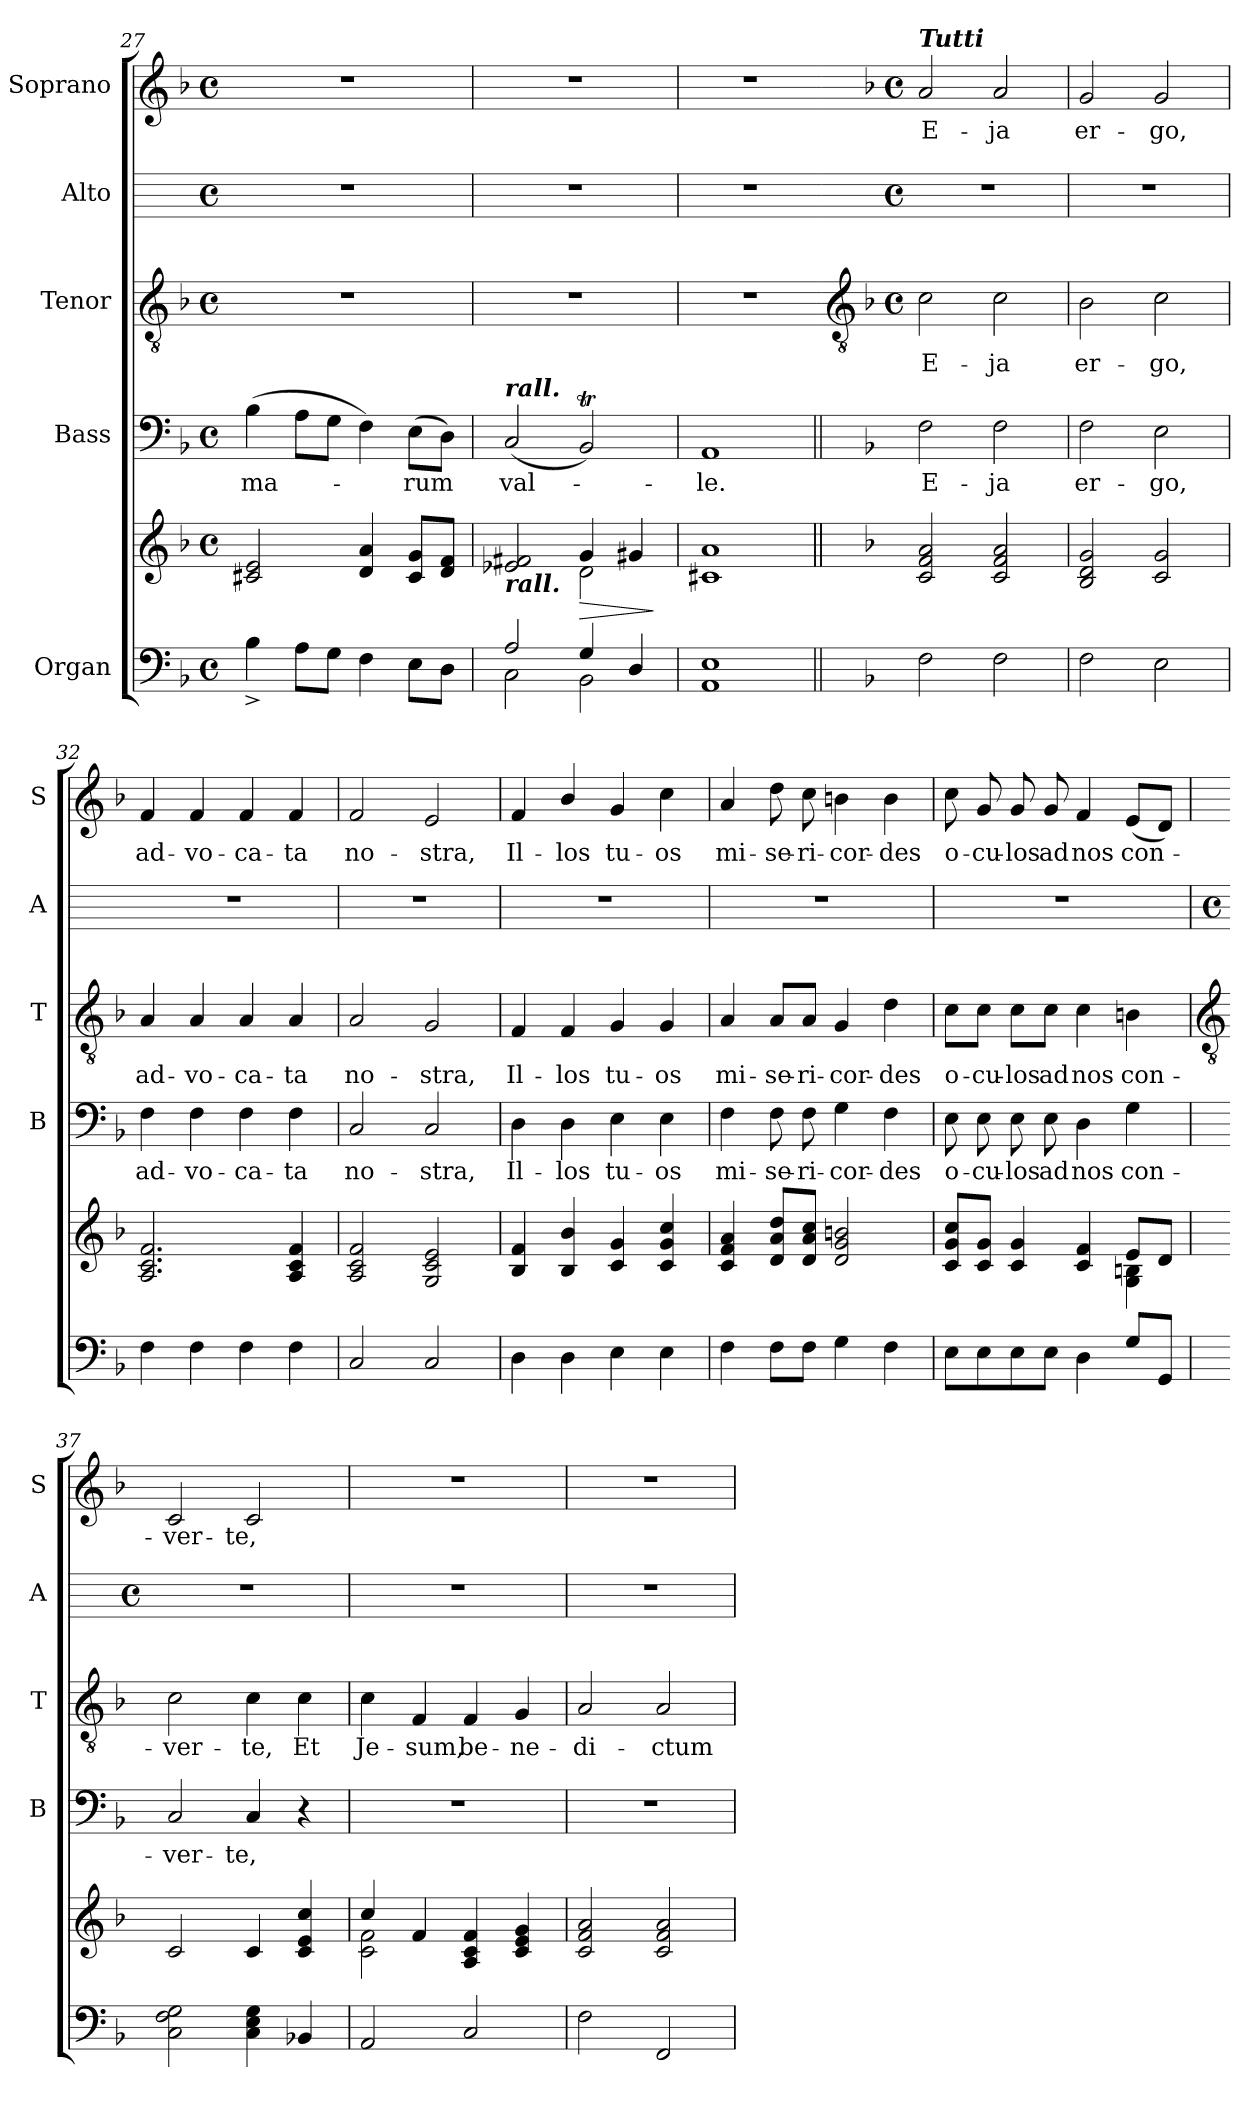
**kern	**kern	**dynam	**kern	**text	**kern	**text	**kern	**kern	**text
*part5	*part5	*part5	*part4	*part4	*part3	*part3	*part2	*part1	*part1
*staff6	*staff5	*staff5/6	*staff4	*staff4	*staff3	*staff3	*staff2	*staff1	*staff1
*I"Organ	*	*	*I"Bass	*	*I"Tenor	*	*I"Alto	*I"Soprano	*
*	*	*	*I'B	*	*I'T	*	*I'A	*I'S	*
*clefF4	*clefG2	*	*clefF4	*	*clefGv2	*	*	*clefG2	*
*k[b-]	*k[b-]	*	*k[b-]	*	*k[b-]	*	*	*k[b-]	*
*F:	*F:	*	*F:	*	*F:	*	*	*F:	*
*M4/4	*M4/4	*	*M4/4	*	*M4/4	*	*M4/4	*M4/4	*
*met(c)	*met(c)	*	*met(c)	*	*met(c)	*	*met(c)	*met(c)	*
=27	=27	=27	=27	=27	=27	=27	=27	=27	=27
*^	*^	*	*	*	*	*	*	*	*
!	!	!	!	!	!	!LO:LY:b	!	!	!	!	!
1ryy	4B-^\	2c#X/ 2e/	1ryy	.	(>4B-	-ma-	1r	.	1r	1r	.
.	8A\L	.	.	.	8AL	.	.	.	.	.	.
.	8G\J	.	.	.	8GJ	.	.	.	.	.	.
.	4F\	4d/ 4a/	.	.	4F)	.	.	.	.	.	.
!	!	!	!	!	!	!LO:LY:b	!	!	!	!	!
.	8E\L	8c#/ 8g/L	.	.	(>8EL	rum	.	.	.	.	.
.	8D\J	8d/ 8f/J	.	.	8DJ)	.	.	.	.	.	.
=28	=28	=28	=28	=28	=28	=28	=28	=28	=28	=28	=28
!	!	!	!	!	!LO:TX:a:Bi:t=rall.	!	!	!	!	!	!
!	!	!LO:TX:b:Bi:t=rall.	!	!	!	!	!	!	!	!	!
!	!	!	!	!	!	!LO:LY:b	!	!	!	!	!
2A/	2C\	2e-X/ 2f#X/	2ryy	.	(<2C	val-	1r	.	1r	1r	.
!	!	!	!	!LO:HP:b	!	!	!	!	!	!	!
4G/	2BB-\	4g/	2d\	>	2BB-T)	.	.	.	.	.	.
4D/	.	4g#X/	.	.	.	.	.	.	.	.	.
*v	*v	*	*	*	*	*	*	*	*	*	*
*	*v	*v	*	*	*	*	*	*	*	*
.	.	]	.	.	.	.	.	.	.
=29	=29	=29	=29	=29	=29	=29	=29	=29	=29
*^	*^	*	*	*	*	*	*	*	*
!	!	!	!	!	!	!LO:LY:b	!	!	!	!	!
1E/	1AA\	1a/	1c#X\	.	1AA	le.	1r	.	1r	1r	.
*v	*v	*	*	*	*	*	*	*	*	*	*
!!LO:LB:g=z
=30||	=30||	=30||	=30	=30||	=30	=30	=30	=30	=30	=30
*	*	*	*	*	*	*clefGv2	*	*	*	*
*	*	*	*	*	*	*k[b-]	*	*	*k[b-]	*
*	*	*	*	*	*	*F:	*	*	*F:	*
*	*	*	*	*	*	*M4/4	*	*M4/4	*M4/4	*
*	*	*	*	*	*	*met(c)	*	*met(c)	*met(c)	*
*^	*	*	*	*	*	*	*	*	*	*
!	!	!	!	!	!	!	!	!	!	!LO:TX:a:Bi:t=Tutti	!
!	!	!	!	!	!	!LO:LY:b	!	!LO:LY:b	!	!	!LO:LY:b
*v	*v	*	*	*	*	*	*	*	*	*	*
2F	2c/ 2f/ 2a/	1ryy	.	2F	E-	2c	E-	1r	2a	E-
!	!	!	!	!	!LO:LY:b	!	!LO:LY:b	!	!	!LO:LY:b
2F	2c/ 2f/ 2a/	.	.	2F	-ja	2c	-ja	.	2a	-ja
=31	=31	=31	=31	=31	=31	=31	=31	=31	=31	=31
!	!	!	!	!	!LO:LY:b	!	!LO:LY:b	!	!	!LO:LY:b
2F	2B-/ 2d/ 2g/	1ryy	.	2F	er-	2B-	er-	1r	2g	er-
!	!	!	!	!	!LO:LY:b	!	!LO:LY:b	!	!	!LO:LY:b
2E	2c/ 2g/	.	.	2E	-go,	2c	-go,	.	2g	-go,
=32	=32	=32	=32	=32	=32	=32	=32	=32	=32	=32
!	!	!	!	!	!LO:LY:b	!	!LO:LY:b	!	!	!LO:LY:b
4F	2.A/ 2.c/ 2.f/	1ryy	.	4F	ad-	4A	ad-	1r	4f	ad-
!	!	!	!	!	!LO:LY:b	!	!LO:LY:b	!	!	!LO:LY:b
4F	.	.	.	4F	-vo-	4A	-vo-	.	4f	-vo-
!	!	!	!	!	!LO:LY:b	!	!LO:LY:b	!	!	!LO:LY:b
4F	.	.	.	4F	-ca-	4A	-ca-	.	4f	-ca-
!	!	!	!	!	!LO:LY:b	!	!LO:LY:b	!	!	!LO:LY:b
4F	4A/ 4c/ 4f/	.	.	4F	-ta	4A	-ta	.	4f	-ta
=33	=33	=33	=33	=33	=33	=33	=33	=33	=33	=33
!	!	!	!	!	!LO:LY:b	!	!LO:LY:b	!	!	!LO:LY:b
2C	2A/ 2c/ 2f/	1ryy	.	2C	no-	2A	no-	1r	2f	no-
!	!	!	!	!	!LO:LY:b	!	!LO:LY:b	!	!	!LO:LY:b
2C	2G/ 2c/ 2e/	.	.	2C	-stra,	2G	-stra,	.	2e	-stra,
=34	=34	=34	=34	=34	=34	=34	=34	=34	=34	=34
!	!	!	!	!	!LO:LY:b	!	!LO:LY:b	!	!	!LO:LY:b
4D	4B-/ 4f/	1ryy	.	4D	Il-	4F	Il-	1r	4f	Il-
!	!	!	!	!	!LO:LY:b	!	!LO:LY:b	!	!	!LO:LY:b
4D	4B-/ 4b-/	.	.	4D	-los	4F	-los	.	4b-/	-los
!	!	!	!	!	!LO:LY:b	!	!LO:LY:b	!	!	!LO:LY:b
4E	4c/ 4g/	.	.	4E	tu-	4G	tu-	.	4g	tu-
!	!	!	!	!	!LO:LY:b	!	!LO:LY:b	!	!	!LO:LY:b
4E	4c/ 4g/ 4cc/	.	.	4E	-os	4G	-os	.	4cc	-os
=35	=35	=35	=35	=35	=35	=35	=35	=35	=35	=35
!	!	!	!	!	!LO:LY:b	!	!LO:LY:b	!	!	!LO:LY:b
4F	4c/ 4f/ 4a/	1ryy	.	4F	mi-	4A	mi-	1r	4a	mi-
!	!	!	!	!	!LO:LY:b	!	!LO:LY:b	!	!	!LO:LY:b
8FL	8d/ 8a/ 8dd/L	.	.	8F	-se-	8A/L	-se-	.	8dd	-se-
!	!	!	!	!	!LO:LY:b	!	!LO:LY:b	!	!	!LO:LY:b
8FJ	8d/ 8a/ 8cc/J	.	.	8F	-ri-	8A/J	-ri-	.	8cc	-ri-
!	!	!	!	!	!LO:LY:b	!	!LO:LY:b	!	!	!LO:LY:b
4G	2d/ 2g/ 2bn/	.	.	4G	-cor-	4G	-cor-	.	4bn	-cor-
!	!	!	!	!	!LO:LY:b	!	!LO:LY:b	!	!	!LO:LY:b
4F	.	.	.	4F	-des	4d	-des	.	4b	-des
=36	=36	=36	=36	=36	=36	=36	=36	=36	=36	=36
!	!	!	!	!	!LO:LY:b	!	!LO:LY:b	!	!	!LO:LY:b
8EL	8c/ 8g/ 8cc/L	2ryy	.	8E	o-	8c\L	o-	1r	8cc	o-
!	!	!	!	!	!LO:LY:b	!	!LO:LY:b	!	!	!LO:LY:b
8E	8c/ 8g/J	.	.	8E	-cu-	8c\J	-cu-	.	8g	-cu-
!	!	!	!	!	!LO:LY:b	!	!LO:LY:b	!	!	!LO:LY:b
8E	4c/ 4g/	.	.	8E	-los	8c\L	-los	.	8g	-los
!	!	!	!	!	!LO:LY:b	!	!LO:LY:b	!	!	!LO:LY:b
8EJ	.	.	.	8E	ad	8c\J	ad	.	8g	ad
!	!	!	!	!	!LO:LY:b	!	!LO:LY:b	!	!	!LO:LY:b
4D	4c/ 4f/	4ryy	.	4D	nos	4c	nos	.	4f	nos
!	!	!	!	!	!LO:LY:b	!	!LO:LY:b	!	!	!LO:LY:b
8GL	8e/L	4G\ 4Bn\	.	4G	con-	4Bn	con-	.	(<8eL	con-
8GGJ	8d/J	.	.	.	.	.	.	.	8dJ)	.
!!LO:LB:g=z
=37	=37	=37	=37	=37	=37	=37	=37	=37	=37	=37
*	*	*	*	*	*	*clefGv2	*	*	*	*
*	*	*	*	*	*	*	*	*M4/4	*	*
*	*	*	*	*	*	*	*	*met(c)	*	*
!	!	!	!	!	!LO:LY:b	!	!LO:LY:b	!	!	!LO:LY:b
2C 2F 2G	2c/	1ryy	.	2C	-ver-	2c	-ver-	1r	2c	ver-
!	!	!	!	!	!LO:LY:b	!	!LO:LY:b	!	!	!LO:LY:b
4C 4E 4G	4c/	.	.	4C	-te,	4c	-te,	.	2c	-te,
!	!	!	!	!	!	!	!LO:LY:b	!	!	!
4BB-X	4c/ 4e/ 4cc/	.	.	4r	.	4c	Et	.	.	.
=38	=38	=38	=38	=38	=38	=38	=38	=38	=38	=38
!	!	!	!	!	!	!	!LO:LY:b	!	!	!
2AA	4cc/	2c\ 2f\	.	1r	.	4c	Je-	1r	1r	.
!	!	!	!	!	!	!	!LO:LY:b	!	!	!
.	4f/	.	.	.	.	4F	-sum,	.	.	.
!	!	!	!	!	!	!	!LO:LY:b	!	!	!
2C	4A/ 4c/ 4f/	2ryy	.	.	.	4F	be-	.	.	.
!	!	!	!	!	!	!	!LO:LY:b	!	!	!
.	4c/ 4e/ 4g/	.	.	.	.	4G	-ne-	.	.	.
=39	=39	=39	=39	=39	=39	=39	=39	=39	=39	=39
!	!	!	!	!	!	!	!LO:LY:b	!	!	!
2F	2c/ 2f/ 2a/	1ryy	.	1r	.	2A	-di-	1r	1r	.
!	!	!	!	!	!	!	!LO:LY:b	!	!	!
2FF	2c/ 2f/ 2a/	.	.	.	.	2A	-ctum	.	.	.
*	*v	*v	*	*	*	*	*	*	*	*
=	=	=	=	=	=	=	=	=	=
*-	*-	*-	*-	*-	*-	*-	*-	*-	*-
